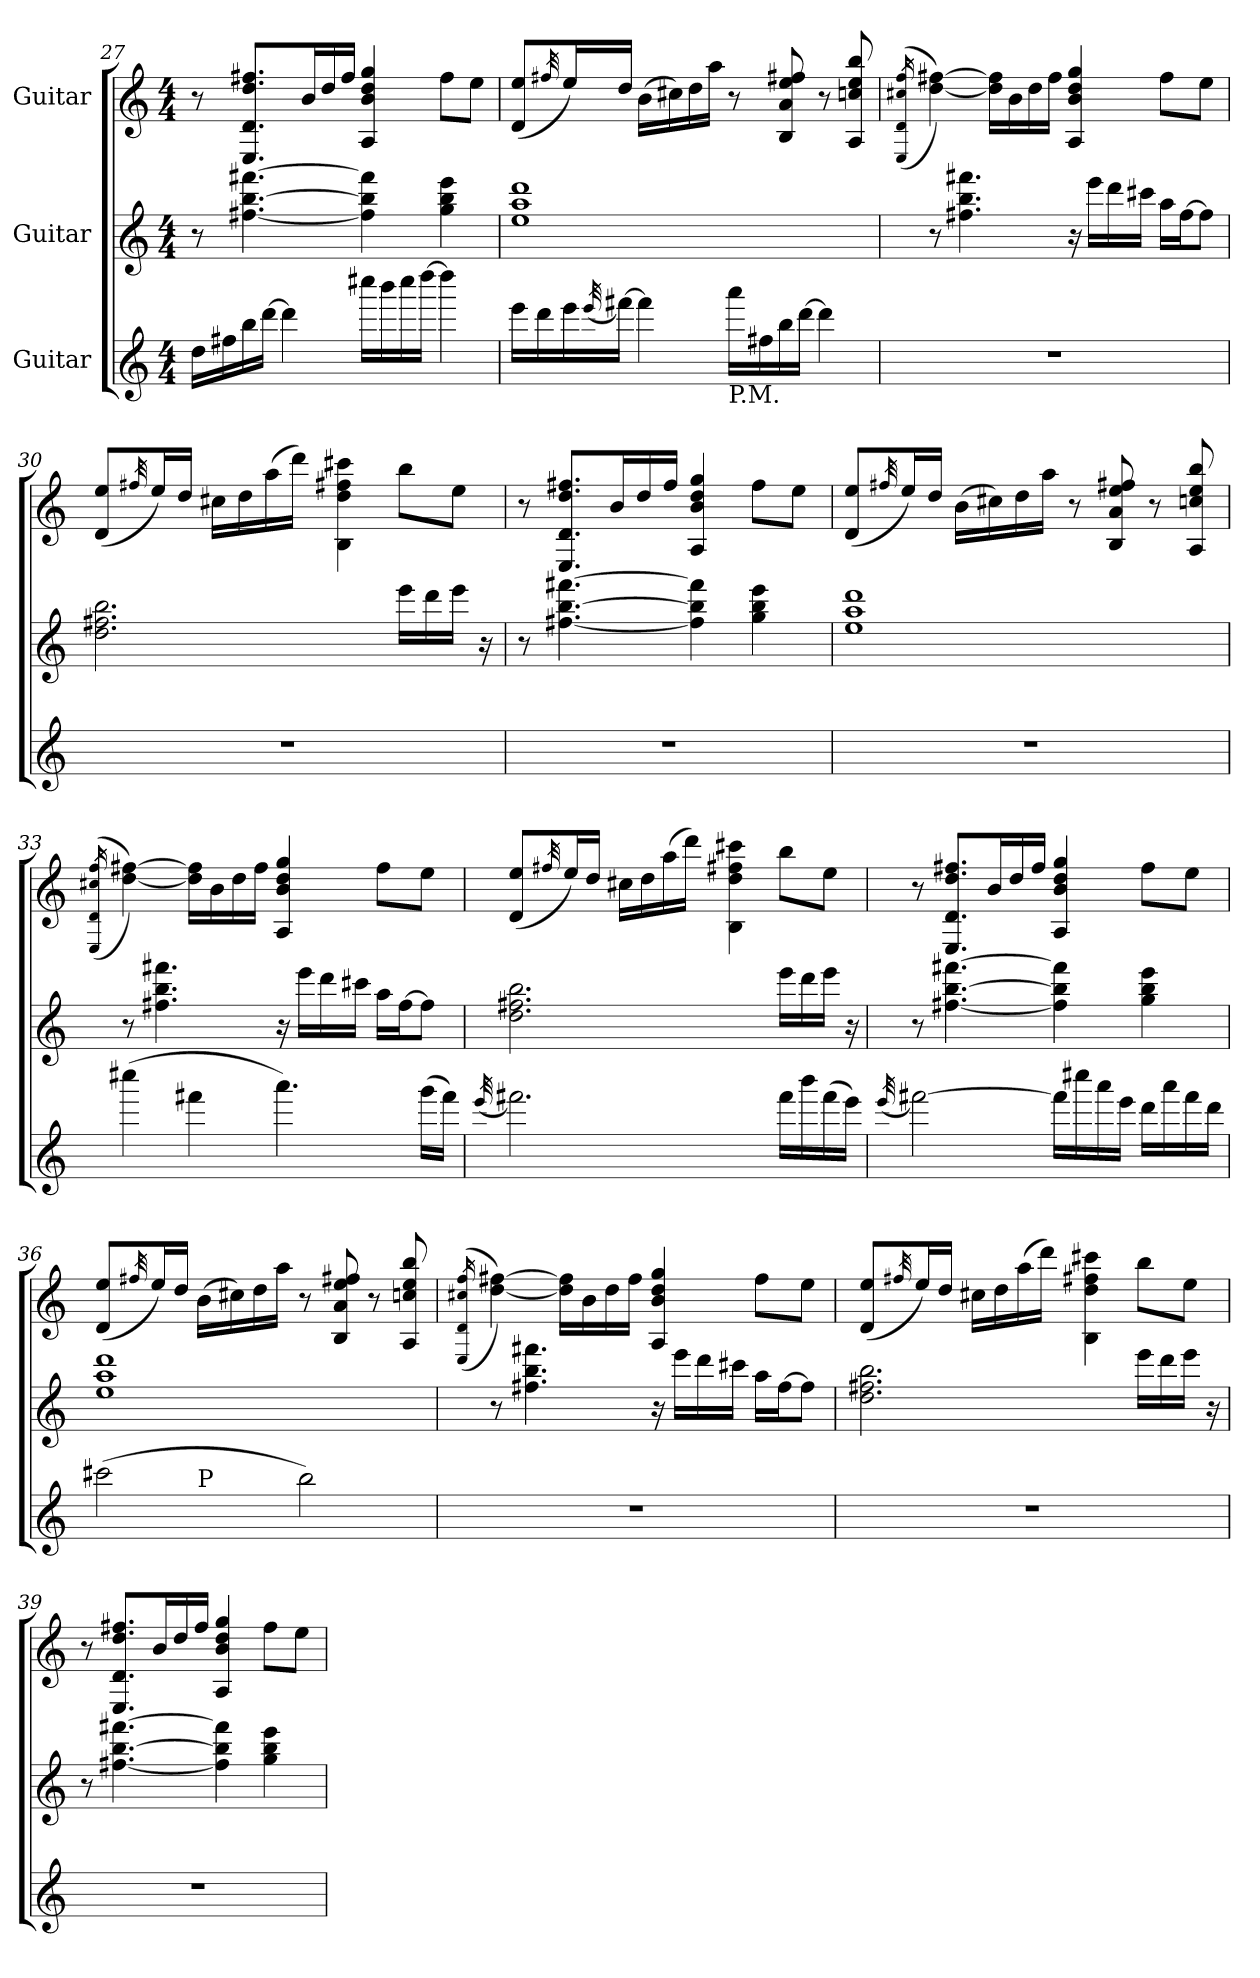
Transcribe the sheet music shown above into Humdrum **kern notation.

**kern	**kern	**kern
*part3	*part2	*part1
*staff3	*staff2	*staff1
*I"Guitar	*I"Guitar	*I"Guitar
!!LO:PB:g=z
*clefG2	*clefG2	*clefG2
*ITrd7c12	*ITrd7c12	*ITrd7c12
*k[]	*k[]	*k[]
*C:	*C:	*C:
*M4/4	*M4/4	*M4/4
=27	=27	=27
16d\LL	8r	8r
16f#X\	.	.
16b\	[4.f#X\ [4.b\ [4.ff#X\	8.EE/ 8.D/ 8.d/ 8.f#X/L
[16dd\JJ	.	.
4dd\]	.	.
.	.	16B/L
.	.	16d/
.	.	16f#/JJ
16ccc#X\LL	4f#\] 4b\] 4ff#\]	4AA/ 4B/ 4d/ 4g/
16bb\	.	.
16ccc#\	.	.
[16ddd\JJ	.	.
4ddd\]	4g\ 4b\ 4ee\	8f#\L
.	.	8e\J
=28	=28	=28
16ee\LL	1e 1a 1dd	(8D/ 8e/L
16dd\	.	.
.	.	32qf#X/
16ee\	.	16e/L)
(32qee/	.	.
[16ff#X\JJ)	.	16d/JJ
4ff#\]	.	(16B\LL
.	.	16c#X\)
.	.	16d\
.	.	16a\JJ
!LO:TX:b:t=P.M.	!	!
16aa\LL	.	8r
16f#X\	.	.
16b\	.	8BB/ 8A/ 8e/ 8f#/
[16dd\JJ	.	.
4dd\]	.	8r
.	.	8AA/ 8cn/ 8e/ 8b/
!!LO:LB:g=z
=29	=29	=29
.	.	((16qEE/ 16qD/ 16qc#X/ 16qf/
1r	8r	[4d\ [4f#X\))
.	4.f#X\ 4.b\ 4.ff#X\	.
.	.	16d\] 16f#\]LL
.	.	16B\
.	.	16d\
.	.	16f#\JJ
.	16r	4AA/ 4B/ 4d/ 4g/
.	16ee\LL	.
.	16dd\	.
.	16cc#X\JJ	.
.	16a\LL	8f#\L
.	[16f#\J	.
.	8f#\J]	8e\J
=30	=30	=30
1r	2.d\ 2.f#X\ 2.b\	(8D/ 8e/L
.	.	32qf#X/
.	.	16e/L)
.	.	16d/JJ
.	.	16c#X\LL
.	.	16d\
.	.	(16a\
.	.	16dd\JJ)
.	.	4BB\ 4d\ 4f#\ 4cc#X\
.	16ee\LL	8b\L
.	16dd\	.
.	16ee\JJ	8e\J
.	16r	.
!!LO:LB:g=z
=31	=31	=31
1r	8r	8r
.	[4.f#X\ [4.b\ [4.ff#X\	8.EE/ 8.D/ 8.d/ 8.f#X/L
.	.	16B/L
.	.	16d/
.	.	16f#/JJ
.	4f#\] 4b\] 4ff#\]	4AA/ 4B/ 4d/ 4g/
.	4g\ 4b\ 4ee\	8f#\L
.	.	8e\J
=32	=32	=32
1r	1e 1a 1dd	(8D/ 8e/L
.	.	32qf#X/
.	.	16e/L)
.	.	16d/JJ
.	.	(16B\LL
.	.	16c#X\)
.	.	16d\
.	.	16a\JJ
.	.	8r
.	.	8BB/ 8A/ 8e/ 8f#/
.	.	8r
.	.	8AA/ 8cn/ 8e/ 8b/
!!LO:LB:g=z
=33	=33	=33
.	.	((16qEE/ 16qD/ 16qc#X/ 16qf/
(4ccc#X\	8r	[4d\ [4f#X\))
.	4.f#X\ 4.b\ 4.ff#X\	.
4ff#X\	.	16d\] 16f#\]LL
.	.	16B\
.	.	16d\
.	.	16f#\JJ
4.aa\)	16r	4AA/ 4B/ 4d/ 4g/
.	16ee\LL	.
.	16dd\	.
.	16cc#X\JJ	.
.	16a\LL	8f#\L
.	[16f#\J	.
(16gg\LL	8f#\J]	8e\J
16ff#\JJ)	.	.
=34	=34	=34
(32qee/	.	.
2.ff#X\)	2.d\ 2.f#X\ 2.b\	(8D/ 8e/L
.	.	32qf#X/
.	.	16e/L)
.	.	16d/JJ
.	.	16c#X\LL
.	.	16d\
.	.	(16a\
.	.	16dd\JJ)
.	.	4BB\ 4d\ 4f#\ 4cc#X\
16ff#\LL	16ee\LL	8b\L
16bb\	16dd\	.
(16ff#\	16ee\JJ	8e\J
16ee\JJ)	16r	.
!!LO:PB:g=z
=35	=35	=35
(32qee/	.	.
[2ff#X\)	8r	8r
.	[4.f#X\ [4.b\ [4.ff#X\	8.EE/ 8.D/ 8.d/ 8.f#X/L
.	.	16B/L
.	.	16d/
.	.	16f#/JJ
16ff#\LL]	4f#\] 4b\] 4ff#\]	4AA/ 4B/ 4d/ 4g/
16ccc#X\	.	.
16aa\	.	.
16ee\JJ	.	.
16dd\LL	4g\ 4b\ 4ee\	8f#\L
16aa\	.	.
16ff#\	.	8e\J
16dd\JJ	.	.
=36	=36	=36
*^	*	*
(2cc#X\	4ryy	1e 1a 1dd	(8D/ 8e/L
.	.	.	32qf#X/
.	.	.	16e/L)
.	.	.	16d/JJ
!	!LO:TX:a:t=P	!	!
.	2.ryy	.	(16B\LL
.	.	.	16c#X\)
.	.	.	16d\
.	.	.	16a\JJ
2b\)	.	.	8r
.	.	.	8BB/ 8A/ 8e/ 8f#/
.	.	.	8r
.	.	.	8AA/ 8cn/ 8e/ 8b/
*v	*v	*	*
!!LO:LB:g=z
=37	=37	=37
.	.	((16qEE/ 16qD/ 16qc#X/ 16qf/
1r	8r	[4d\ [4f#X\))
.	4.f#X\ 4.b\ 4.ff#X\	.
.	.	16d\] 16f#\]LL
.	.	16B\
.	.	16d\
.	.	16f#\JJ
.	16r	4AA/ 4B/ 4d/ 4g/
.	16ee\LL	.
.	16dd\	.
.	16cc#X\JJ	.
.	16a\LL	8f#\L
.	[16f#\J	.
.	8f#\J]	8e\J
=38	=38	=38
1r	2.d\ 2.f#X\ 2.b\	(8D/ 8e/L
.	.	32qf#X/
.	.	16e/L)
.	.	16d/JJ
.	.	16c#X\LL
.	.	16d\
.	.	(16a\
.	.	16dd\JJ)
.	.	4BB\ 4d\ 4f#\ 4cc#X\
.	16ee\LL	8b\L
.	16dd\	.
.	16ee\JJ	8e\J
.	16r	.
!!LO:LB:g=z
=39	=39	=39
1r	8r	8r
.	[4.f#X\ [4.b\ [4.ff#X\	8.EE/ 8.D/ 8.d/ 8.f#X/L
.	.	16B/L
.	.	16d/
.	.	16f#/JJ
.	4f#\] 4b\] 4ff#\]	4AA/ 4B/ 4d/ 4g/
.	4g\ 4b\ 4ee\	8f#\L
.	.	8e\J
=	=	=
*-	*-	*-
